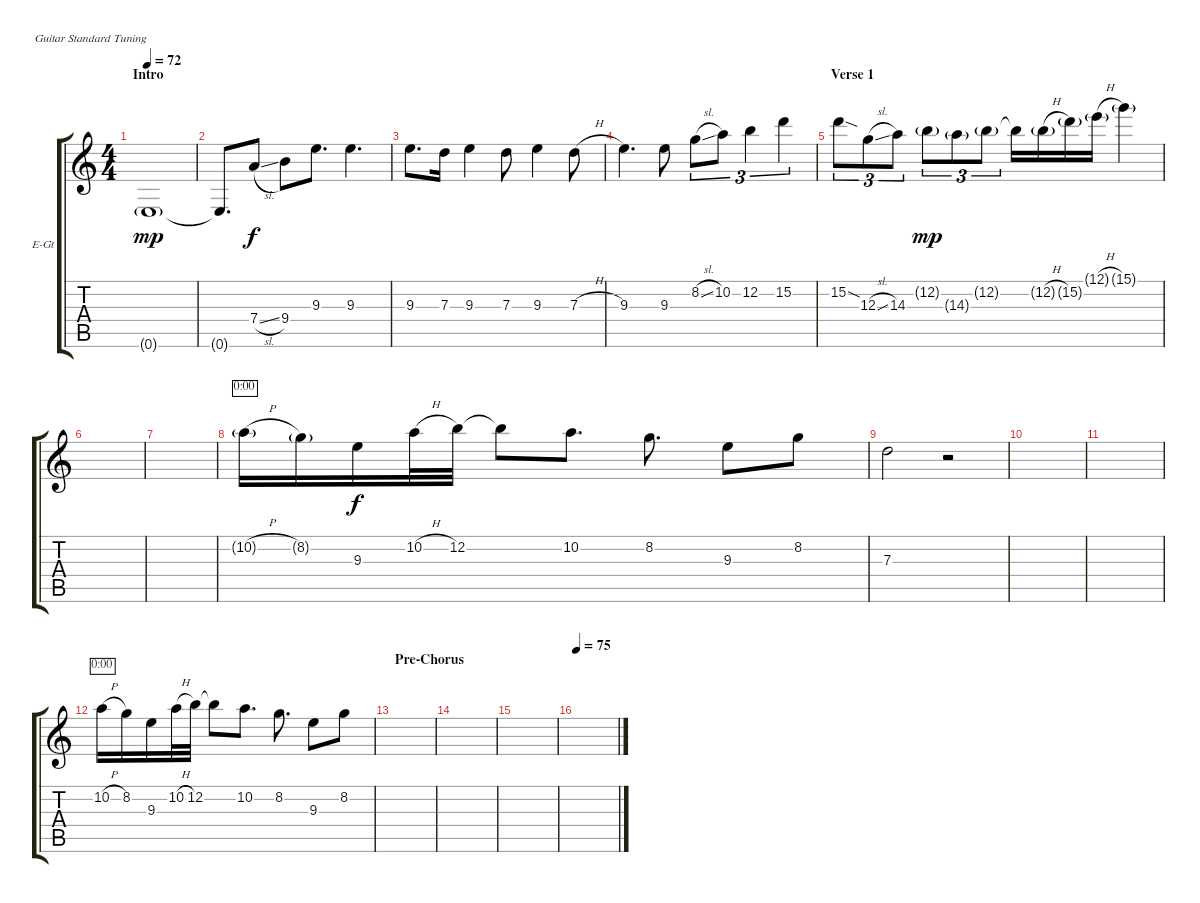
\defaultSystemsLayout 4
\bracketExtendMode groupsimilarinstruments
\firstSystemTrackNameOrientation horizontal
\otherSystemsTrackNameOrientation horizontal
\track ("Electric Guitar" "E-Gt") {instrument overdrivenguitar}
\staff {score tabs}
\tuning (E4 B3 G3 D3 A2 E2)
\ts (4 4)
\section ("" "Intro")
\tempo 72
\clef g2
\scale
0.487395
\ks c
0.6{g}.1{dy mp instrument overdrivenguitar} |
\scale
0.256303 0.6{t}.8{d} 7.4{sl}.8{dy f} 9.4.8 9.3.8{d} 9.3.4{d} |
\scale
0.256303 9.3.8{d} 7.3.16 9.3.4 7.3.8 9.3.4 7.3{h}.8 |
9.3.4{d} 9.3.8 8.2{sl}.8{tu (3 2)} 10.2.8{tu (3 2)} 12.2.4{tu (3 2)} 15.2.4{tu (3 2)} |
\section ("" "Verse 1")
15.2{sod}.8{tu (3 2)} 12.3{sl}.8{tu (3 2)} 14.3.8{tu (3 2)} 12.2{g}.8{tu (3 2) dy mp} 14.3{g}.8{tu (3 2)} 12.2{g}.8{tu (3 2)} 12.2{t}.16 12.2{h g}.16 15.2{g}.16 12.1{h g}.16 15.1{g}.4 |
|
|
10.2{h g}.16{timer} 8.2{g}.16 9.3.16{dy f} 10.2{h}.32 12.2.32 12.2{t}.8 10.2.8{d} 8.2.8{d} 9.3.8 8.2.8 |
7.3.2 r.2 |
|
|
10.2{h}.16{timer} 8.2.16 9.3.16 10.2{h}.32 12.2.32 12.2{t}.8 10.2.8{d} 8.2.8{d} 9.3.8 8.2.8 |
\section ("" "Pre-Chorus")
|
|
|
\tempo 75
